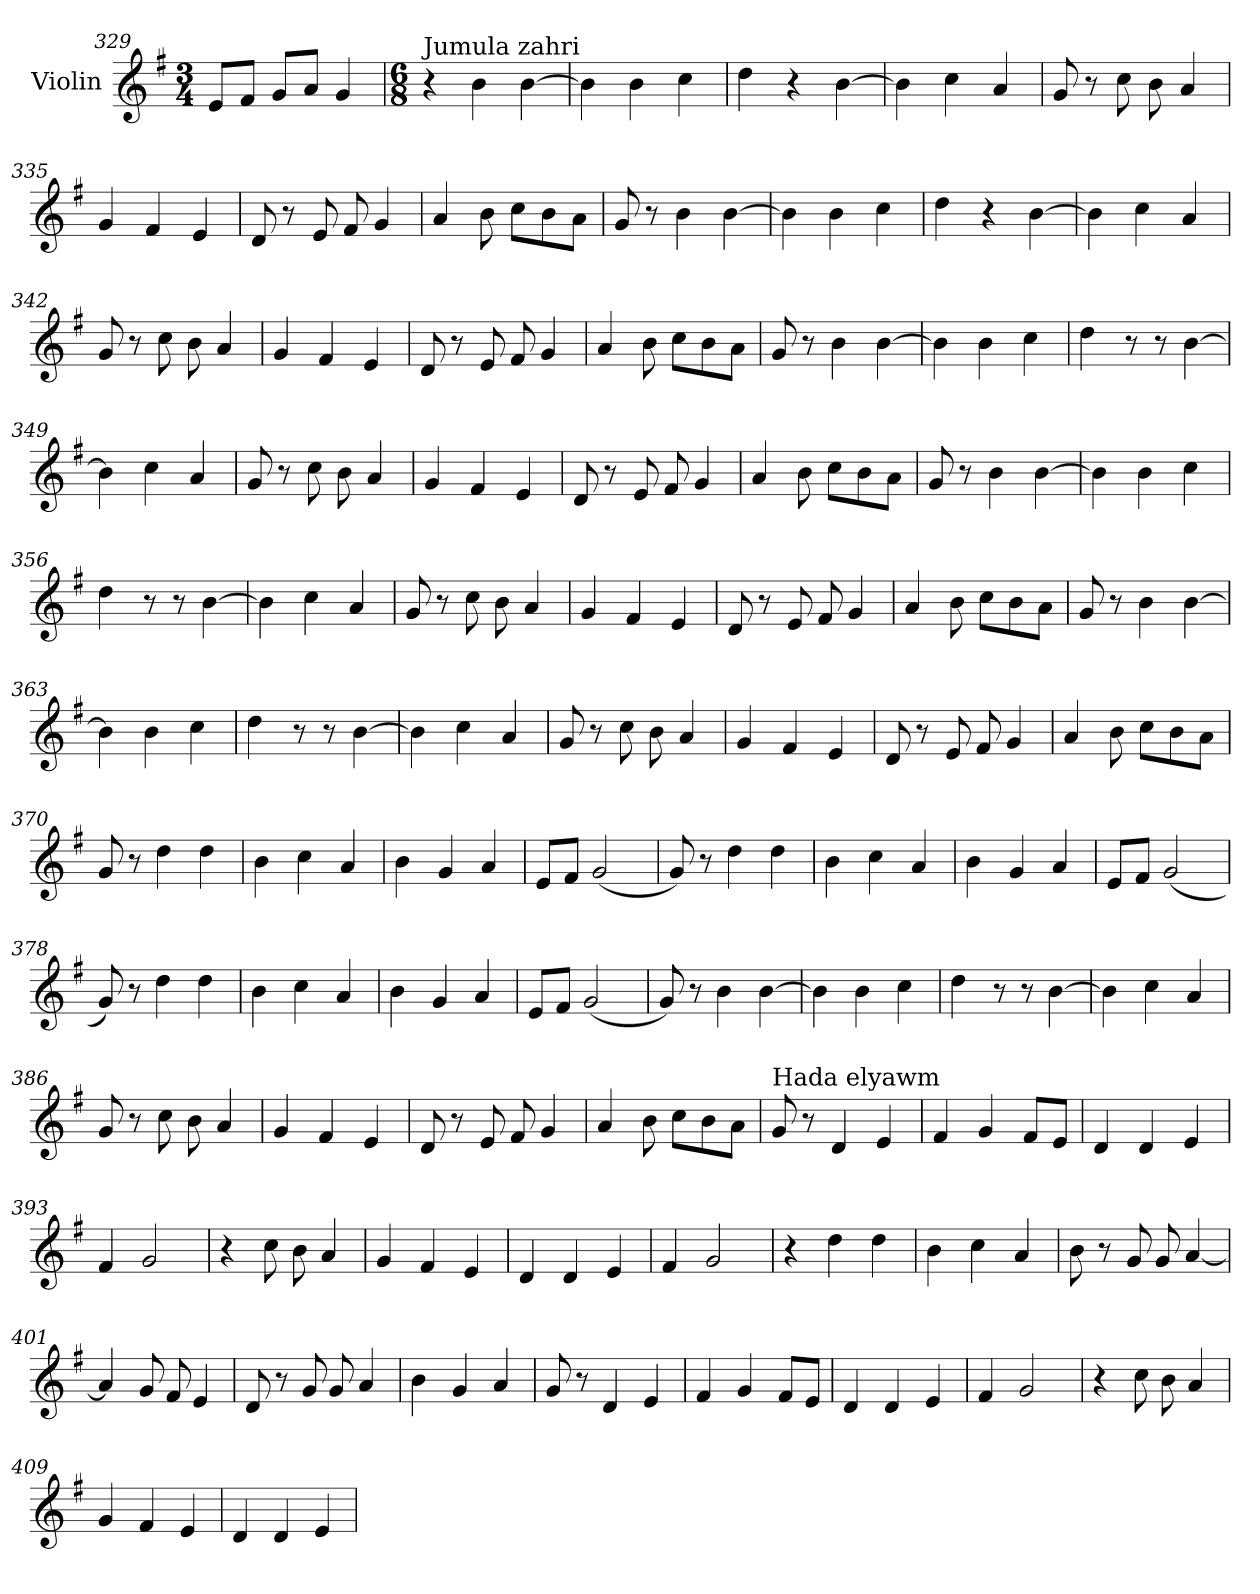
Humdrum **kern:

**kern
*part1
*staff1
*I"Violin
*clefG2
*k[f#]
*G:
*M3/4
=329
8ei/L
8f#i/J
8gi/L
8a/J
4g/
=330
*M6/8
*MM120
!LO:TX:a:t=Jumula zahri
4r
4b\
[4b\
=331
4b\]
4b\
4cc\
=332
4dd\
4r
[4b\
!!LO:LB:g=z
=333
4b\]
4cc\
4a/
=334
8g/
8r
8cc\
8b\
4a/
=335
4g/
4f#/
4e/
=336
8d/
8r
8ei/
8f#i/
4gi/
=337
4a/
8b\
8cc\L
8b\
8a\J
=338
8g/
8r
4b\
[4b\
!!LO:LB:g=z
=339
4b\]
4b\
4cc\
=340
4dd\
4r
[4b\
=341
4b\]
4cc\
4a/
=342
8g/
8r
8cc\
8b\
4a/
=343
4g/
4f#/
4e/
=344
8d/
8r
8ei/
8f#i/
4gi/
=345
4a/
8b\
8cc\L
8b\
8a\J
!!LO:PB:g=z
=346
8g/
8r
4b\
[4b\
=347
4b\]
4b\
4cc\
=348
4dd\
8r
8r
[4b\
=349
4b\]
4cc\
4a/
=350
8g/
8r
8cc\
8b\
4a/
=351
4g/
4f#/
4e/
=352
8d/
8r
8ei/
8f#i/
4gi/
!!LO:LB:g=z
=353
4a/
8b\
8cc\L
8b\
8a\J
=354
8g/
8r
4b\
[4b\
=355
4b\]
4b\
4cc\
=356
4dd\
8r
8r
[4b\
=357
4b\]
4cc\
4a/
=358
8g/
8r
8cc\
8b\
4a/
=359
4g/
4f#/
4e/
!!LO:LB:g=z
=360
8d/
8r
8ei/
8f#i/
4gi/
=361
4a/
8b\
8cc\L
8b\
8a\J
=362
8g/
8r
4b\
[4b\
=363
4b\]
4b\
4cc\
=364
4dd\
8r
8r
[4b\
=365
4b\]
4cc\
4a/
!!LO:LB:g=z
=366
8g/
8r
8cc\
8b\
4a/
=367
4g/
4f#/
4e/
=368
8d/
8r
8ei/
8f#i/
4gi/
=369
4a/
8b\
8cc\L
8b\
8a\J
=370
8g/
8r
4dd\
4dd\
=371
4b\
4cc\
4a/
!!LO:LB:g=z
=372
4b\
4g/
4a/
=373
8ei/L
8f#i/J
(<2gi/
=374
8g/)
8r
4dd\
4dd\
=375
4b\
4cc\
4a/
=376
4b\
4g/
4a/
=377
8ei/L
8f#i/J
(<2gi/
=378
8g/)
8r
4dd\
4dd\
!!LO:LB:g=z
=379
4b\
4cc\
4a/
=380
4b\
4g/
4a/
=381
8ei/L
8f#i/J
(<2gi/
=382
8g/)
8r
4b\
[4b\
=383
4b\]
4b\
4cc\
=384
4dd\
8r
8r
[4b\
=385
4b\]
4cc\
4a/
!!LO:LB:g=z
=386
8g/
8r
8cc\
8b\
4a/
=387
4g/
4f#/
4e/
=388
8d/
8r
8ei/
8f#i/
4gi/
=389
4a/
8b\
8cc\L
8b\
8a\J
=390
*MM150
!LO:TX:a:t=Hada elyawm
8g/
8r
4d/
4e/
=391
4f#/
4g/
8f#/L
8e/J
!!LO:LB:g=z
=392
4d/
4d/
4e/
=393
4f#/
2g/
=394
4r
8cc\
8b\
4a/
=395
4g/
4f#/
4e/
=396
4d/
4d/
4e/
=397
4f#/
2g/
=398
4r
4dd\
4dd\
!!LO:PB:g=z
=399
4b\
4cc\
4a/
=400
8b\
8r
8g/
8g/
[4a/
=401
4a/]
8g/
8f#/
4e/
=402
8d/
8r
8g/
8g/
4a/
=403
4b\
4g/
4a/
=404
8g/
8r
4d/
4e/
!!LO:LB:g=z
=405
4f#/
4g/
8f#/L
8e/J
=406
4d/
4d/
4e/
=407
4f#/
2g/
=408
4r
8cc\
8b\
4a/
=409
4g/
4f#/
4e/
=410
4d/
4d/
4e/
=
*-
